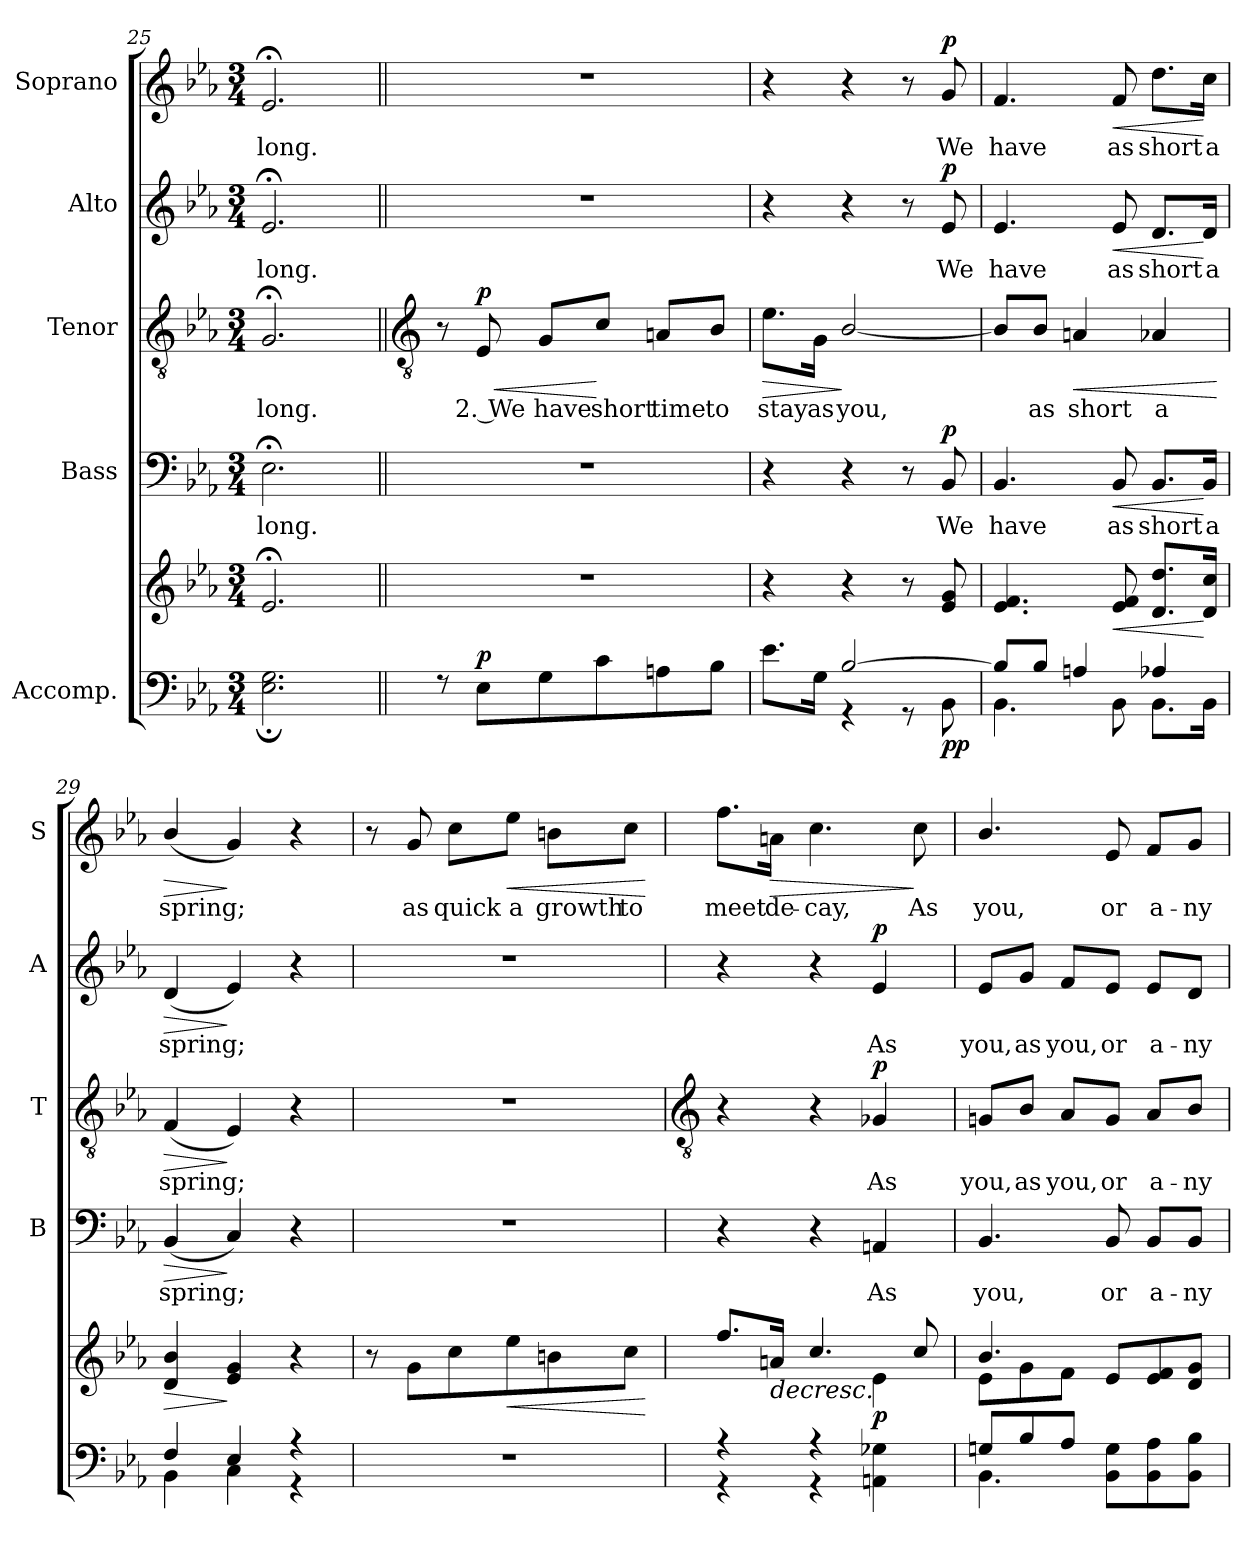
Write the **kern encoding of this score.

**kern	**kern	**dynam	**kern	**text	**dynam	**kern	**text	**dynam	**kern	**text	**dynam	**kern	**text	**dynam
*part5	*part5	*part5	*part4	*part4	*part4	*part3	*part3	*part3	*part2	*part2	*part2	*part1	*part1	*part1
*staff6	*staff5	*staff5/6	*staff4	*staff4	*staff4	*staff3	*staff3	*staff3	*staff2	*staff2	*staff2	*staff1	*staff1	*staff1
*I"Accomp.	*	*	*I"Bass	*	*	*I"Tenor	*	*	*I"Alto	*	*	*I"Soprano	*	*
*	*	*	*I'B	*	*	*I'T	*	*	*I'A	*	*	*I'S	*	*
*clefF4	*clefG2	*	*clefF4	*	*	*clefGv2	*	*	*clefG2	*	*	*clefG2	*	*
*k[b-e-a-]	*k[b-e-a-]	*	*k[b-e-a-]	*	*	*k[b-e-a-]	*	*	*k[b-e-a-]	*	*	*k[b-e-a-]	*	*
*E-:	*E-:	*	*E-:	*	*	*E-:	*	*	*E-:	*	*	*E-:	*	*
*M3/4	*M3/4	*	*M3/4	*	*	*M3/4	*	*	*M3/4	*	*	*M3/4	*	*
=25	=25	=25	=25	=25	=25	=25	=25	=25	=25	=25	=25	=25	=25	=25
*^	*^	*	*	*	*	*	*	*	*	*	*	*	*	*
!	!	!	!	!	!	!LO:LY:b	!	!	!LO:LY:b	!	!	!LO:LY:b	!	!	!LO:LY:b	!
2.ryy	2.E-\; 2.G\;	2.e-;</	2.ryy	.	2.E-;<	-long.	.	2.G;<	-long.	.	2.e-;<	long.	.	2.e-;<	-long.	.
*	*	*v	*v	*	*	*	*	*	*	*	*	*	*	*	*	*
!!LO:LB:g=z
=26||	=26||	=26||	=26||	=26||	=26||	=26||	=26||	=26||	=26||	=26||	=26||	=26||	=26||	=26||	=26||
*	*	*	*	*	*	*	*clefGv2	*	*	*	*	*	*	*	*
*	*	*^	*	*	*	*	*	*	*	*	*	*	*	*	*
!	!LO:N:vis=1	!LO:N:vis=1	!	!	!LO:N:vis=1	!	!	!	!	!	!LO:N:vis=1	!	!	!LO:N:vis=1	!	!
*	*	*v	*v	*	*	*	*	*	*	*	*	*	*	*	*	*
8r	2.ryy	2.r	.	2.r	.	.	8r	.	.	2.r	.	.	2.r	.	.
!	!	!	!LO:DY:a=2	!	!	!	!	!LO:LY:b	!LO:HP:b	!	!	!	!	!	!
!	!	!	!	!	!	!	!	!	!LO:DY:n=1:b	!	!	!	!	!	!
8E-\L	.	.	p	.	.	.	8E-	2. We	< p	.	.	.	.	.	.
!	!	!	!	!	!	!	!	!LO:LY:b	!	!	!	!	!	!	!
8G\	.	.	.	.	.	.	8G/L	have	.	.	.	.	.	.	.
!	!	!	!	!	!	!	!	!LO:LY:b	!	!	!	!	!	!	!
8c\	.	.	.	.	.	.	8c/J	short	[	.	.	.	.	.	.
!	!	!	!	!	!	!	!	!LO:LY:b	!	!	!	!	!	!	!
8An\	.	.	.	.	.	.	8An/L	time	.	.	.	.	.	.	.
!	!	!	!	!	!	!	!	!LO:LY:b	!	!	!	!	!	!	!
8B-\J	.	.	.	.	.	.	8B-/J	to	.	.	.	.	.	.	.
=27	=27	=27	=27	=27	=27	=27	=27	=27	=27	=27	=27	=27	=27	=27	=27
!	!	!	!	!	!	!	!	!LO:LY:b	!LO:HP:b	!	!	!	!	!	!
8.e-\L	4ryy	4r	.	4r	.	.	8.e-\L	stay	>	4r	.	.	4r	.	.
!	!	!	!	!	!	!	!	!LO:LY:b	!	!	!	!	!	!	!
16G\J	.	.	.	.	.	.	16G\Jk	as	.	.	.	.	.	.	.
!	!	!	!	!	!	!	!	!LO:LY:b	!	!	!	!	!	!	!
[2B-/	4r	4r	.	4r	.	.	[2B-/	you,	]	4r	.	.	4r	.	.
.	8r	8r	.	8r	.	.	.	.	.	8r	.	.	8r	.	.
!	!	!	!LO:DY:b=2	!	!LO:LY:b	!	!	!	!	!	!LO:LY:b	!	!	!LO:LY:b	!
!	!	!	!LO:DY:n=1:b	!	!	!LO:DY:b	!	!	!	!	!	!LO:DY:b	!	!	!LO:DY:b
.	8BB-\	8e- 8g	p p	8BB-	We	p	.	.	.	8e-	We	p	8g	We	p
=28	=28	=28	=28	=28	=28	=28	=28	=28	=28	=28	=28	=28	=28	=28	=28
!	!	!	!	!	!LO:LY:b	!	!	!	!	!	!LO:LY:b	!	!	!LO:LY:b	!
8B-/L]	4.BB-\	4.e- 4.f	.	4.BB-	have	.	8B-/L]	.	.	4.e-	have	.	4.f	have	.
!	!	!	!	!	!	!	!	!LO:LY:b	!	!	!	!	!	!	!
8B-/J	.	.	.	.	.	.	8B-/J	as	.	.	.	.	.	.	.
!	!	!	!	!	!	!	!	!LO:LY:b	!LO:HP:b	!	!	!	!	!	!
4An/	.	.	.	.	.	.	4An	short	<	.	.	.	.	.	.
!	!	!	!LO:HP:b	!	!LO:LY:b	!LO:HP:b	!	!	!	!	!LO:LY:b	!LO:HP:b	!	!LO:LY:b	!LO:HP:b
.	8BB-\	8e- 8f	<	8BB-	as	<	.	.	.	8e-	as	<	8f	as	<
!	!	!	!	!	!LO:LY:b	!	!	!LO:LY:b	!	!	!LO:LY:b	!	!	!LO:LY:b	!
4A-X/	8.BB-\L	8.d 8.ddL	.	8.BB-/L	short	.	4A-X	a	.	8.d/L	short	.	8.dd\L	short	.
!	!	!	!	!	!LO:LY:b	!	!	!	!	!	!LO:LY:b	!	!	!LO:LY:b	!
.	16BB-\J	16d 16ccJ	[	16BB-/Jk	a	[	.	.	.	16d/Jk	a	[	16cc\Jk	a	[
*v	*v	*	*	*	*	*	*	*	*	*	*	*	*	*	*
.	.	.	.	.	.	.	.	[	.	.	.	.	.	.
=29	=29	=29	=29	=29	=29	=29	=29	=29	=29	=29	=29	=29	=29	=29
*^	*	*	*	*	*	*	*	*	*	*	*	*	*	*
!	!	!	!LO:HP:b	!	!LO:LY:b	!LO:HP:b	!	!LO:LY:b	!LO:HP:b	!	!LO:LY:b	!LO:HP:b	!	!LO:LY:b	!LO:HP:b
4F/	4BB-\	4d/ 4b-/	>	(<4BB-	spring;	>	(<4F	spring;	>	(<4d/	spring;	>	(<4b-/	spring;	>
4E-/	4C\	4e- 4g	]	4C)	.	]	4E-)	.	]	4e-)	.	]	4g)	.	]
4r	4r	4r	.	4r	.	.	4r	.	.	4r	.	.	4r	.	.
=30	=30	=30	=30	=30	=30	=30	=30	=30	=30	=30	=30	=30	=30	=30	=30
!LO:N:vis=1	!LO:N:vis=1	!	!	!LO:N:vis=1	!	!	!LO:N:vis=1	!	!	!LO:N:vis=1	!	!	!	!	!
2.r	2.ryy	8r	.	2.r	.	.	2.r	.	.	2.r	.	.	8r	.	.
!	!	!	!	!	!	!	!	!	!	!	!	!	!	!LO:LY:b	!
.	.	8gL	.	.	.	.	.	.	.	.	.	.	8g	as	.
!	!	!	!	!	!	!	!	!	!	!	!	!	!	!LO:LY:b	!
.	.	8cc	.	.	.	.	.	.	.	.	.	.	8cc\L	quick	.
!	!	!	!LO:HP:b	!	!	!	!	!	!	!	!	!	!	!LO:LY:b	!LO:HP:b
.	.	8ee-	<	.	.	.	.	.	.	.	.	.	8ee-\J	a	<
!	!	!	!	!	!	!	!	!	!	!	!	!	!	!LO:LY:b	!
.	.	8bn	.	.	.	.	.	.	.	.	.	.	8bn\L	growth	.
!	!	!	!	!	!	!	!	!	!	!	!	!	!	!LO:LY:b	!
.	.	8ccJ	.	.	.	.	.	.	.	.	.	.	8cc\J	to	.
*v	*v	*	*	*	*	*	*	*	*	*	*	*	*	*	*
.	.	[	.	.	.	.	.	.	.	.	.	.	.	[
!!LO:LB:g=z
=31	=31	=31	=31	=31	=31	=31	=31	=31	=31	=31	=31	=31	=31	=31
*	*	*	*	*	*	*clefGv2	*	*	*	*	*	*	*	*
*^	*^	*	*	*	*	*	*	*	*	*	*	*	*	*
!	!	!	!	!	!	!	!	!	!	!	!	!	!	!	!LO:LY:b	!
4r	4r	8.ff/L	4ryy	.	4r	.	.	4r	.	.	4r	.	.	8.ff\L	meet	.
!	!	!	!	!LO:HP:b	!	!	!	!	!	!	!	!	!	!	!LO:LY:b	!LO:HP:b
.	.	16an/J	.	>	.	.	.	.	.	.	.	.	.	16an\Jk	de-	>
!	!	!	!	!	!	!	!	!	!	!	!	!	!	!	!LO:LY:b	!
4r	4r	4.cc/	4ryy	.	4r	.	.	4r	.	.	4r	.	.	4.cc	-cay,	.
!	!	!	!	!LO:DY:b	!	!LO:LY:b	!	!	!LO:LY:b	!LO:DY:b	!	!LO:LY:b	!LO:DY:b	!	!	!
4ryy	4AAn\ 4G-X\	.	4e-\	p	4AAn	As	.	4G-X	As	p	4e-	As	p	.	.	.
!	!	!	!	!	!	!	!	!	!	!	!	!	!	!	!LO:LY:b	!
.	.	8cc/	.	]	.	.	.	.	.	.	.	.	.	8cc	As	]
=32	=32	=32	=32	=32	=32	=32	=32	=32	=32	=32	=32	=32	=32	=32	=32	=32
!	!	!	!	!	!	!LO:LY:b	!	!	!LO:LY:b	!	!	!LO:LY:b	!	!	!LO:LY:b	!
8Gn/L	4.BB-\	4.b-/	8e-\L	.	4.BB-	you,	.	8Gn/L	you,	.	8e-/L	you,	.	4.b-/	you,	.
!	!	!	!	!	!	!	!	!	!LO:LY:b	!	!	!LO:LY:b	!	!	!	!
8B-/	.	.	8g\	.	.	.	.	8B-/J	as	.	8g/J	as	.	.	.	.
!	!	!	!	!	!	!	!	!	!LO:LY:b	!	!	!LO:LY:b	!	!	!	!
8A-/J	.	.	8f\J	.	.	.	.	8A-/L	you,	.	8f/L	you,	.	.	.	.
!	!	!	!	!	!	!LO:LY:b	!	!	!LO:LY:b	!	!	!LO:LY:b	!	!	!LO:LY:b	!
4.ryy	8BB-\ 8G\L	8e-/L	4.ryy	.	8BB-	or	.	8G/J	or	.	8e-/J	or	.	8e-	or	.
!	!	!	!	!	!	!LO:LY:b	!	!	!LO:LY:b	!	!	!LO:LY:b	!	!	!LO:LY:b	!
.	8BB-\ 8A-\	8e-/ 8f/	.	.	8BB-/L	a-	.	8A-/L	a-	.	8e-/L	a-	.	8f/L	a-	.
!	!	!	!	!	!	!LO:LY:b	!	!	!LO:LY:b	!	!	!LO:LY:b	!	!	!LO:LY:b	!
.	8BB-\ 8B-\J	8d/ 8g/J	.	.	8BB-/J	-ny	.	8B-/J	-ny	.	8d/J	-ny	.	8g/J	-ny	.
*v	*v	*	*	*	*	*	*	*	*	*	*	*	*	*	*	*
*	*v	*v	*	*	*	*	*	*	*	*	*	*	*	*	*
=	=	=	=	=	=	=	=	=	=	=	=	=	=	=
*-	*-	*-	*-	*-	*-	*-	*-	*-	*-	*-	*-	*-	*-	*-
